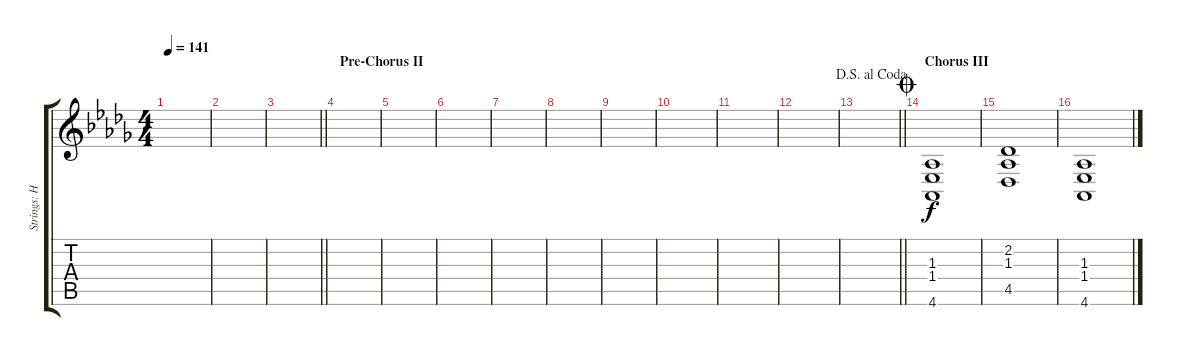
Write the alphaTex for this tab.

\track ("Strings: Holly" "Strings: H") {instrument stringensemble1}
\staff {score tabs}
\tuning (E4 B3 G3 D3 A2 E2) {hide}
\ts (4 4)
\tempo 141
\clef g2
\ks db
|
|
\barLineRight lightlight
|
\section ("" "Pre-Chorus II")
|
|
|
|
|
|
|
|
|
\jump dalsegnoalcoda
\barLineRight lightlight
|
\section ("" "Chorus III")
\jump coda
(1.3 1.4 4.6).1 |
(2.2 1.3 4.5).1 |
(1.3 1.4 4.6).1
